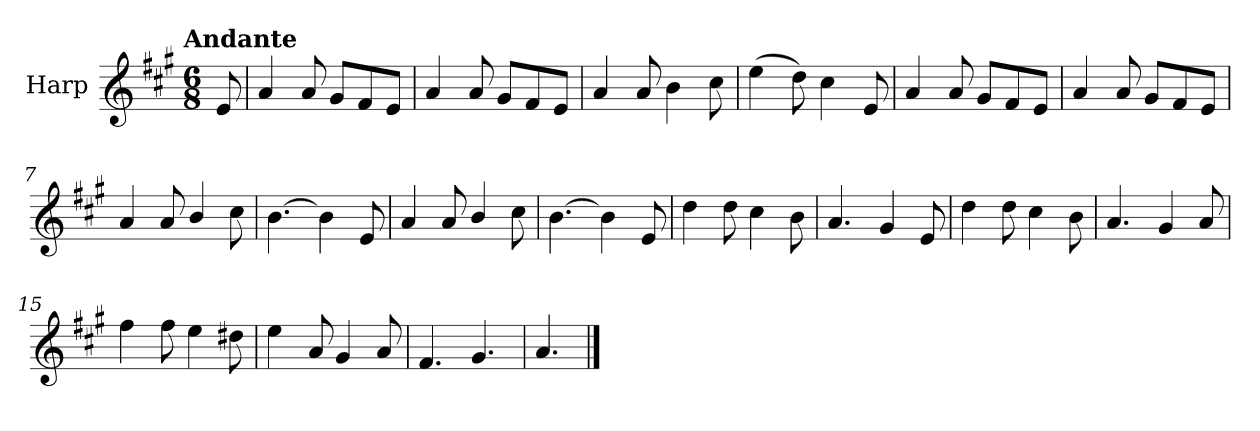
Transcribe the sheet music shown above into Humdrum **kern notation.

**kern
*part1
*staff1
*I"Harp
*I'Hrp.
*clefG2
*k[f#c#g#]
!!LO:TX:omd:t=Andante
*M6/8
*MM92
=
8e/
=1
4a/
8a/
8g#/L
8f#/
8e/J
=2
4a/
8a/
8g#/L
8f#/
8e/J
=3
4a/
8a/
4b\
8cc#\
=4
(>4ee\
8dd\)
4cc#\
8e/
=5
4a/
8a/
8g#/L
8f#/
8e/J
=6
4a/
8a/
8g#/L
8f#/
8e/J
!!LO:LB:g=z
=7
4a/
8a/
4b/
8cc#\
!!LO:LB:g=z
=8
[4.b\
4b\]
8e/
=9
4a/
8a/
4b/
8cc#\
=10
[4.b\
4b\]
8e/
=11
4dd\
8dd\
4cc#\
8b\
=12
4.a/
4g#/
8e/
=13
4dd\
8dd\
4cc#\
8b\
=14
4.a/
4g#/
8a/
=15
4ff#\
8ff#\
4ee\
8dd#X\
=16
4ee\
8a/
4g#/
8a/
!!LO:LB:g=z
=17
4.f#/
4.g#/
=18
4.a/
==
*-
